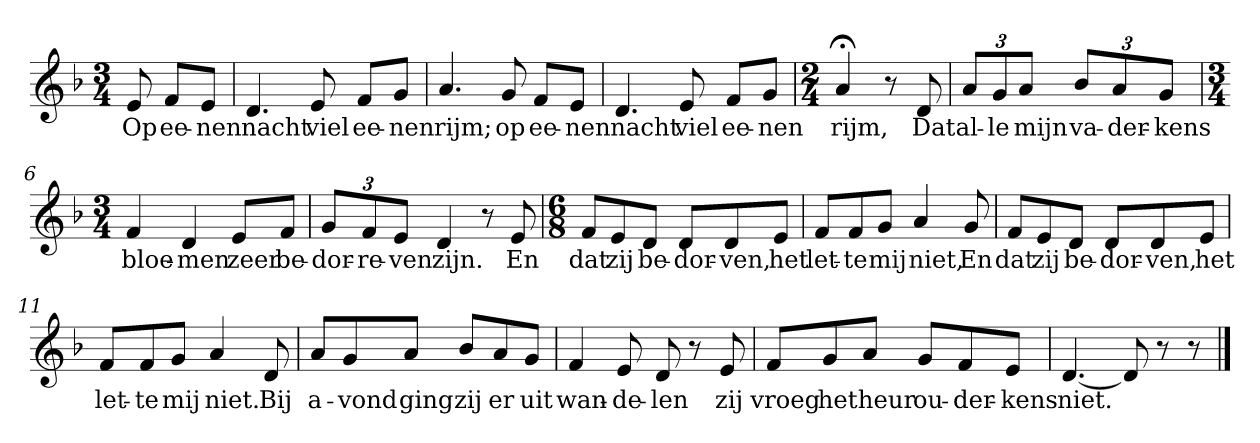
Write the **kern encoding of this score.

**kern	**text
*part1	*part1
*staff1	*staff1
*clefG2	*
*k[b-]	*
*d:	*
*M3/4	*
*MM120	*
=	=
8e	Op
8f/L	ee-
8e/J	-nen
=1	=1
4.d	nacht
8e	viel
8f/L	ee-
8g/J	-nen
=2	=2
4.a	rijm;
8g	op
8f/L	ee-
8e/J	-nen
=3	=3
4.d	nacht
8e	viel
8f/L	ee-
8g/J	-nen
=4	=4
*M2/4	*
4a;<	rijm,
8r	.
8d	Dat
=5	=5
12a/L	al-
12g/	-le
12a/J	mijn
12b-/L	va-
12a/	-der-
12g/J	-kens
=6	=6
*M3/4	*
4f	bloe-
4d	-men
8e/L	zeer
8f/J	be-
=7	=7
12g/L	-dor-
12f/	-re-
12e/J	-ven
4d	zijn.
8r	.
8e	En
=8	=8
*M6/8	*
8f/L	dat
8e/	zij
8d/J	be-
8d/L	-dor-
8d/	-ven,
8e/J	het
=9	=9
8f/L	let-
8f/	-te
8g/J	mij
4a	niet,
8g	En
=10	=10
8f/L	dat
8e/	zij
8d/J	be-
8d/L	-dor-
8d/	-ven,
8e/J	het
=11	=11
8f/L	let-
8f/	-te
8g/J	mij
4a	niet.
8d	Bij
=12	=12
8a/L	a-
8g/	-vond
8a/J	ging
8b-/L	zij
8a/	er
8g/J	uit
=13	=13
4f	wan-
8e	-de-
8d	-len
8r	.
8e	zij
=14	=14
8f/L	vroeg
8g/	het
8a/J	heur
8g/L	ou-
8f/	-der-
8e/J	-kens
=15	=15
[4.d	niet.
8d]	.
8r	.
8r	.
==	==
*-	*-
